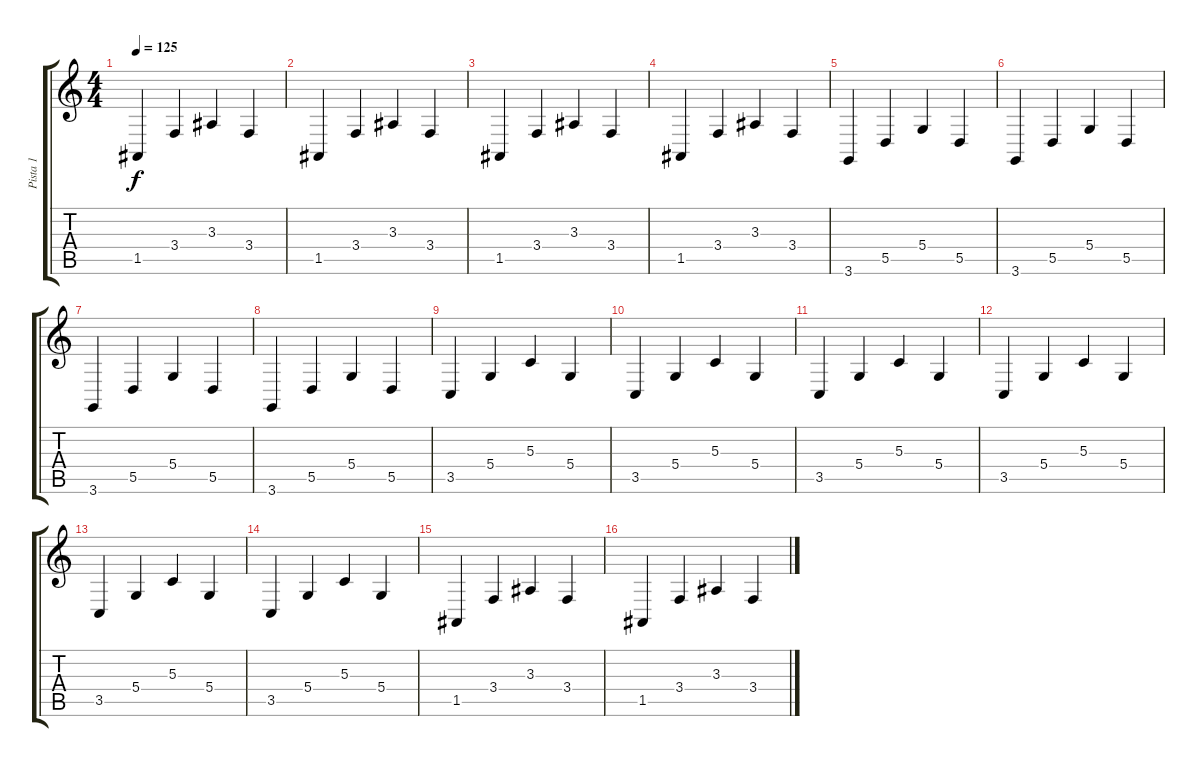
\track ("Pista 1" "Pista 1") {instrument acousticgrandpiano}
\staff {score tabs}
\tuning (E4 B3 G3 D3 A2 E2) {hide}
\ts (4 4)
\tempo 125
\clef g2
\ks c
1.5.4{dy f} 3.4.4 3.3.4 3.4.4 |
1.5.4 3.4.4 3.3.4 3.4.4 |
1.5.4 3.4.4 3.3.4 3.4.4 |
1.5.4 3.4.4 3.3.4 3.4.4 |
3.6.4 5.5.4 5.4.4 5.5.4 |
3.6.4 5.5.4 5.4.4 5.5.4 |
3.6.4 5.5.4 5.4.4 5.5.4 |
3.6.4 5.5.4 5.4.4 5.5.4 |
3.5.4 5.4.4 5.3.4 5.4.4 |
3.5.4 5.4.4 5.3.4 5.4.4 |
3.5.4 5.4.4 5.3.4 5.4.4 |
3.5.4 5.4.4 5.3.4 5.4.4 |
3.5.4 5.4.4 5.3.4 5.4.4 |
3.5.4 5.4.4 5.3.4 5.4.4 |
1.5.4 3.4.4 3.3.4 3.4.4 |
1.5.4 3.4.4 3.3.4 3.4.4
